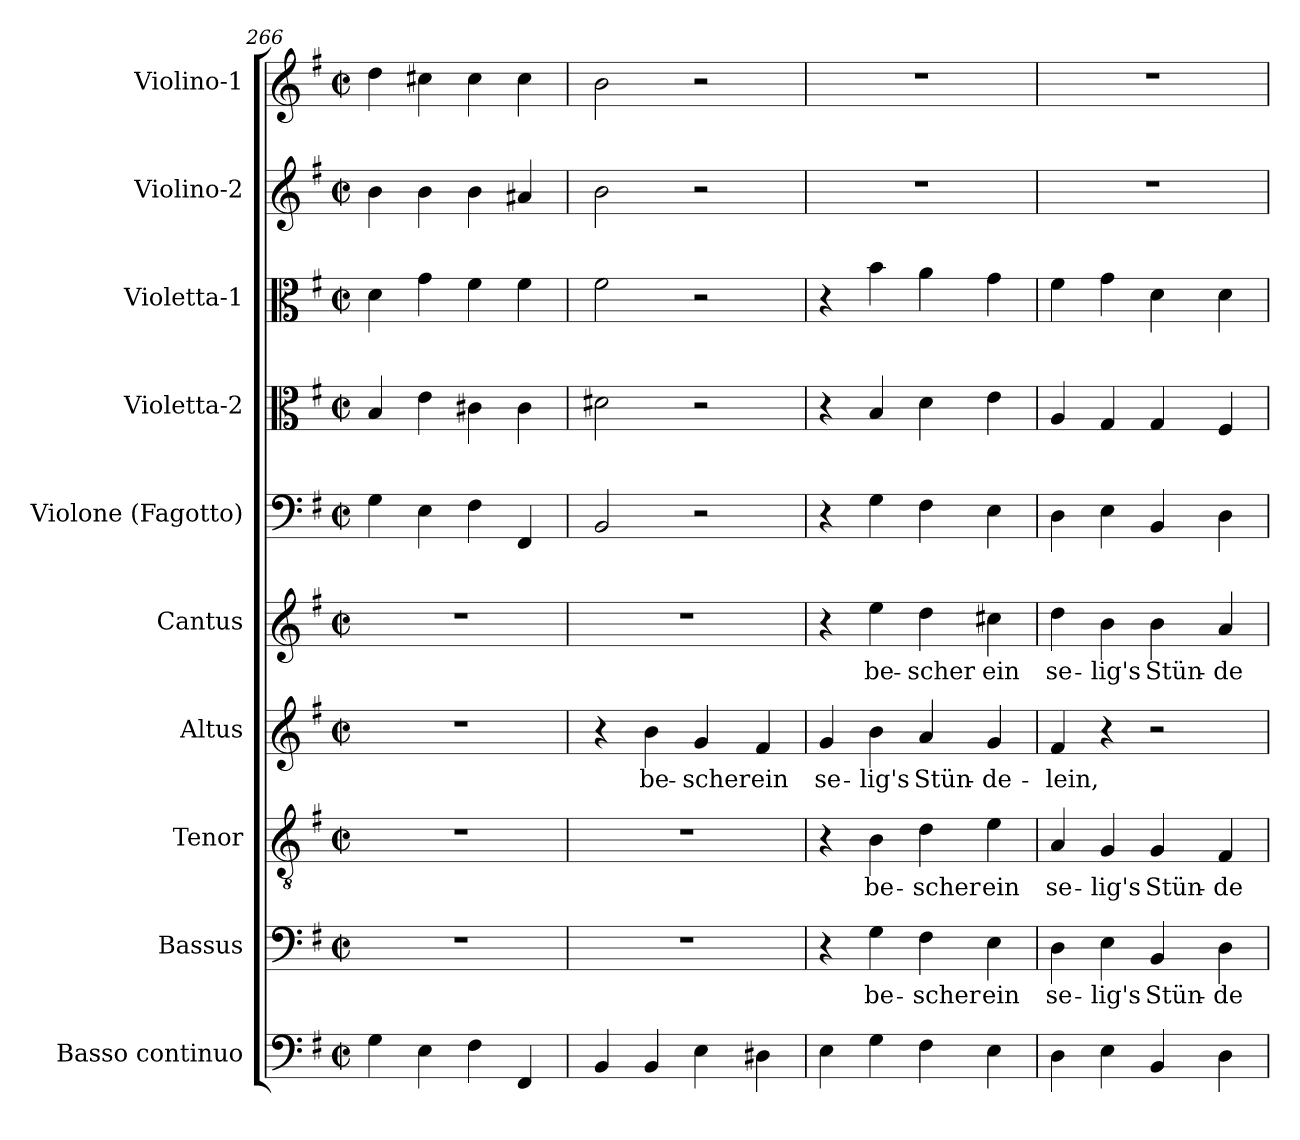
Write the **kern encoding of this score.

**kern	**kern	**text	**kern	**text	**kern	**text	**kern	**text	**kern	**kern	**kern	**kern	**kern
*part10	*part9	*part9	*part8	*part8	*part7	*part7	*part6	*part6	*part5	*part4	*part3	*part2	*part1
*staff10	*staff9	*staff9	*staff8	*staff8	*staff7	*staff7	*staff6	*staff6	*staff5	*staff4	*staff3	*staff2	*staff1
*I"Basso continuo	*I"Bassus	*	*I"Tenor	*	*I"Altus	*	*I"Cantus	*	*I"Violone (Fagotto)	*I"Violetta-2	*I"Violetta-1	*I"Violino-2	*I"Violino-1
*I'BC2	*I'B	*	*I'T	*	*I'A	*	*I'C	*	*I'Vn	*I'Va2	*I'Va1	*I'Vi2	*I'Vi1
*clefF4	*clefF4	*	*clefGv2	*	*clefG2	*	*clefG2	*	*clefF4	*clefC3	*clefC3	*clefG2	*clefG2
*k[f#]	*k[f#]	*	*k[f#]	*	*k[f#]	*	*k[f#]	*	*k[f#]	*k[f#]	*k[f#]	*k[f#]	*k[f#]
*G:	*G:	*	*G:	*	*G:	*	*G:	*	*G:	*G:	*G:	*G:	*G:
*M2/2	*M2/2	*	*M2/2	*	*M2/2	*	*M2/2	*	*M2/2	*M2/2	*M2/2	*M2/2	*M2/2
*met(c|)	*met(c|)	*	*met(c|)	*	*met(c|)	*	*met(c|)	*	*met(c|)	*met(c|)	*met(c|)	*met(c|)	*met(c|)
=266	=266	=266	=266	=266	=266	=266	=266	=266	=266	=266	=266	=266	=266
4G\	1r	.	1r	.	1r	.	1r	.	4G\	4B/	4d\	4b\	4dd\
4E\	.	.	.	.	.	.	.	.	4E\	4e\	4g\	4b\	4cc#X\
4F#\	.	.	.	.	.	.	.	.	4F#\	4c#X\	4f#\	4b\	4cc#\
4FF#/	.	.	.	.	.	.	.	.	4FF#/	4c#\	4f#\	4a#X/	4cc#\
=267	=267	=267	=267	=267	=267	=267	=267	=267	=267	=267	=267	=267	=267
4BB/	1r	.	1r	.	4r	.	1r	.	2BB/	2d#X\	2f#\	2b\	2b\
!	!	!	!	!	!	!LO:LY:b	!	!	!	!	!	!	!
4BB/	.	.	.	.	4b\	be-	.	.	.	.	.	.	.
!	!	!	!	!	!	!LO:LY:b	!	!	!	!	!	!	!
4E\	.	.	.	.	4g/	-scher	.	.	2r	2r	2r	2r	2r
!	!	!	!	!	!	!LO:LY:b	!	!	!	!	!	!	!
4D#X\	.	.	.	.	4f#/	ein	.	.	.	.	.	.	.
=268	=268	=268	=268	=268	=268	=268	=268	=268	=268	=268	=268	=268	=268
!	!	!	!	!	!	!LO:LY:b	!	!	!	!	!	!	!
4E\	4r	.	4r	.	4g/	se-	4r	.	4r	4r	4r	1r	1r
!	!	!LO:LY:b	!	!	!	!	!	!	!	!	!	!	!
!	!	!	!	!LO:LY:b	!	!	!	!	!	!	!	!	!
!	!	!	!	!	!	!LO:LY:b	!	!	!	!	!	!	!
!	!	!	!	!	!	!	!	!LO:LY:b	!	!	!	!	!
4G\	4G\	be-	4B\	be-	4b\	-lig's	4ee\	be-	4G\	4B/	4b\	.	.
!	!	!LO:LY:b	!	!	!	!	!	!	!	!	!	!	!
!	!	!	!	!LO:LY:b	!	!	!	!	!	!	!	!	!
!	!	!	!	!	!	!LO:LY:b	!	!	!	!	!	!	!
!	!	!	!	!	!	!	!	!LO:LY:b	!	!	!	!	!
4F#\	4F#\	-scher	4d\	-scher	4a/	Stün-	4dd\	-scher	4F#\	4d\	4a\	.	.
!	!	!LO:LY:b	!	!	!	!	!	!	!	!	!	!	!
!	!	!	!	!LO:LY:b	!	!	!	!	!	!	!	!	!
!	!	!	!	!	!	!LO:LY:b	!	!	!	!	!	!	!
!	!	!	!	!	!	!	!	!LO:LY:b	!	!	!	!	!
4E\	4E\	ein	4e\	ein	4g/	-de-	4cc#X\	ein	4E\	4e\	4g\	.	.
=269	=269	=269	=269	=269	=269	=269	=269	=269	=269	=269	=269	=269	=269
!	!	!LO:LY:b	!	!	!	!	!	!	!	!	!	!	!
!	!	!	!	!LO:LY:b	!	!	!	!	!	!	!	!	!
!	!	!	!	!	!	!LO:LY:b	!	!	!	!	!	!	!
!	!	!	!	!	!	!	!	!LO:LY:b	!	!	!	!	!
4D\	4D\	se-	4A/	se-	4f#/	-lein,	4dd\	se-	4D\	4A/	4f#\	1r	1r
!	!	!LO:LY:b	!	!	!	!	!	!	!	!	!	!	!
!	!	!	!	!LO:LY:b	!	!	!	!	!	!	!	!	!
!	!	!	!	!	!	!	!	!LO:LY:b	!	!	!	!	!
4E\	4E\	-lig's	4G/	-lig's	4r	.	4b\	-lig's	4E\	4G/	4g\	.	.
!	!	!LO:LY:b	!	!	!	!	!	!	!	!	!	!	!
!	!	!	!	!LO:LY:b	!	!	!	!	!	!	!	!	!
!	!	!	!	!	!	!	!	!LO:LY:b	!	!	!	!	!
4BB/	4BB/	Stün-	4G/	Stün-	2r	.	4b\	Stün-	4BB/	4G/	4d\	.	.
!	!	!LO:LY:b	!	!	!	!	!	!	!	!	!	!	!
!	!	!	!	!LO:LY:b	!	!	!	!	!	!	!	!	!
!	!	!	!	!	!	!	!	!LO:LY:b	!	!	!	!	!
4D\	4D\	-de-	4F#/	-de-	.	.	4a/	-de-	4D\	4F#/	4d\	.	.
=	=	=	=	=	=	=	=	=	=	=	=	=	=
*-	*-	*-	*-	*-	*-	*-	*-	*-	*-	*-	*-	*-	*-
